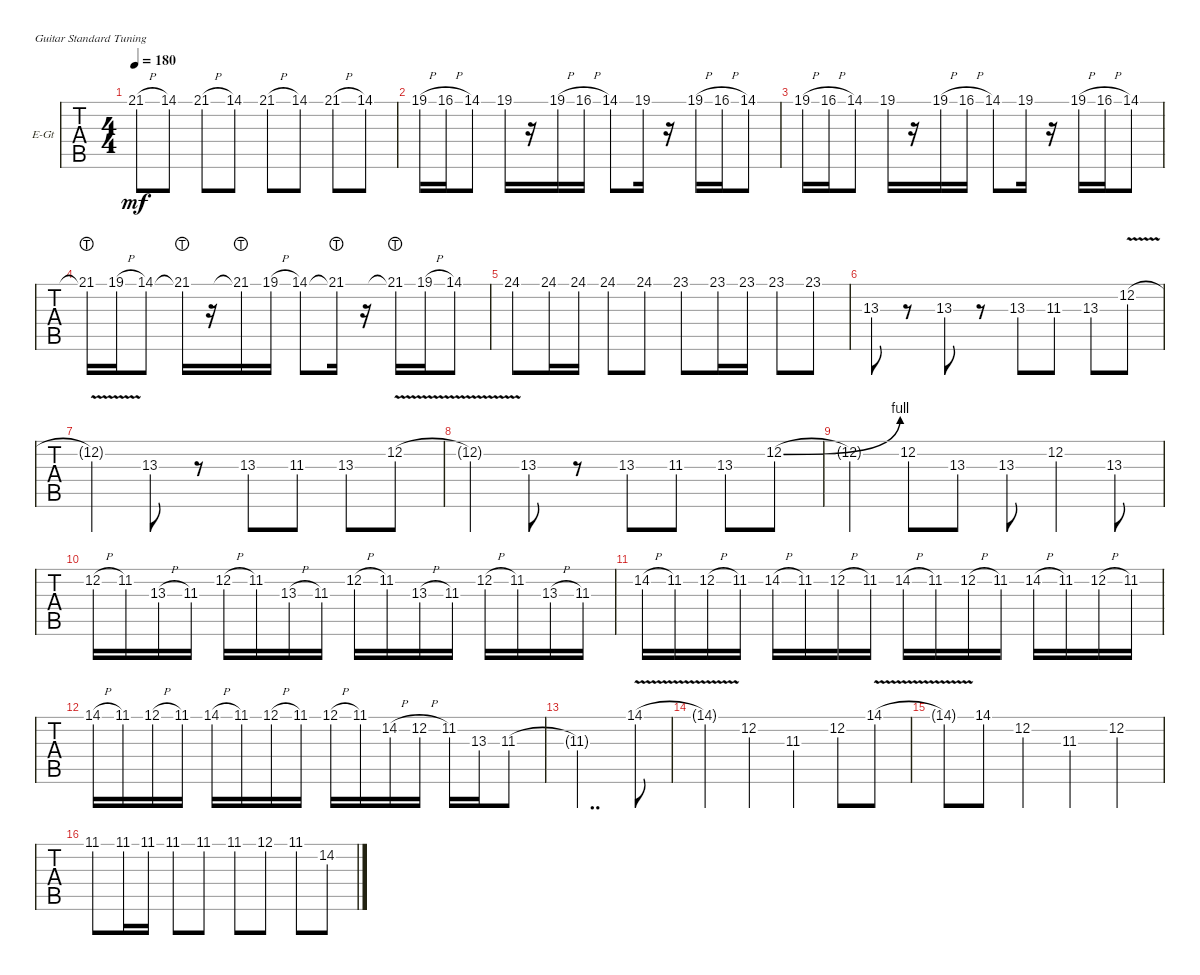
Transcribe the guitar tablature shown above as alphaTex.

\defaultSystemsLayout 4
\bracketExtendMode groupsimilarinstruments
\firstSystemTrackNameOrientation horizontal
\otherSystemsTrackNameOrientation horizontal
\track ("Matthew" "E-Gt") {instrument distortionguitar}
\staff {tabs}
\tuning (E4 B3 G3 D3 A2 E2)
\ts (4 4)
\tempo 180
\clef g2
\ks c
21.1{h}.8{dy mf} 14.1.8 21.1{h}.8 14.1.8 21.1{h}.8 14.1.8 21.1{h}.8 14.1.8 |
19.1{h}.16 16.1{h}.16 14.1.8 19.1.16 r.16 19.1{h}.16 16.1{h}.16 14.1.8 19.1.16 r.16 19.1{h}.16 16.1{h}.16 14.1.8 |
19.1{h}.16 16.1{h}.16 14.1.8 19.1.16 r.16 19.1{h}.16 16.1{h}.16 14.1.8 19.1.16 r.16 19.1{h}.16 16.1{h}.16 14.1.8 |
21.1{lht}.16 19.1{h}.16 14.1.8 21.1{lht}.16 r.16 21.1{lht}.16 19.1{h}.16 14.1.8 21.1{lht}.16 r.16 21.1{lht}.16 19.1{h}.16 14.1.8 |
24.1.8 24.1.16 24.1.16 24.1.8 24.1.8 23.1.8 23.1.16 23.1.16 23.1.8 23.1.8 |
13.3.8 r.8 13.3.8 r.8 13.3.8 11.3.8 13.3.8 12.2{v}.8 |
12.2{v t}.4 13.3.8 r.8 13.3.8 11.3.8 13.3.8 12.2{v}.8 |
12.2{v t}.4 13.3.8 r.8 13.3.8 11.3.8 13.3.8 12.2{be (bend 0 0 15 4)}.8 |
12.2{t}.4 12.2.8 13.3.8 13.3.8 12.2.4 13.3.8 |
12.2{h}.16 11.2.16 13.3{h}.16 11.3.16 12.2{h}.16 11.2.16 13.3{h}.16 11.3.16 12.2{h}.16 11.2.16 13.3{h}.16 11.3.16 12.2{h}.16 11.2.16 13.3{h}.16 11.3.16 |
14.2{h}.16 11.2.16 12.2{h}.16 11.2.16 14.2{h}.16 11.2.16 12.2{h}.16 11.2.16 14.2{h}.16 11.2.16 12.2{h}.16 11.2.16 14.2{h}.16 11.2.16 12.2{h}.16 11.2.16 |
14.1{h}.16 11.1.16 12.1{h}.16 11.1.16 14.1{h}.16 11.1.16 12.1{h}.16 11.1.16 12.1{h}.16 11.1.16 14.2{h}.16 12.2{h}.16 11.2.16 13.3.16 11.3.8 |
11.3{t}.2{dd} 14.1{v}.8 |
14.1{v t}.4 12.2.4 11.3.4 12.2.8 14.1{v}.8 |
14.1{v t}.8 14.1.8 12.2.4 11.3.4 12.2.4 |
11.1.8 11.1.16 11.1.16 11.1.8 11.1.8 11.1.8 12.1.8 11.1.8 14.2.8
